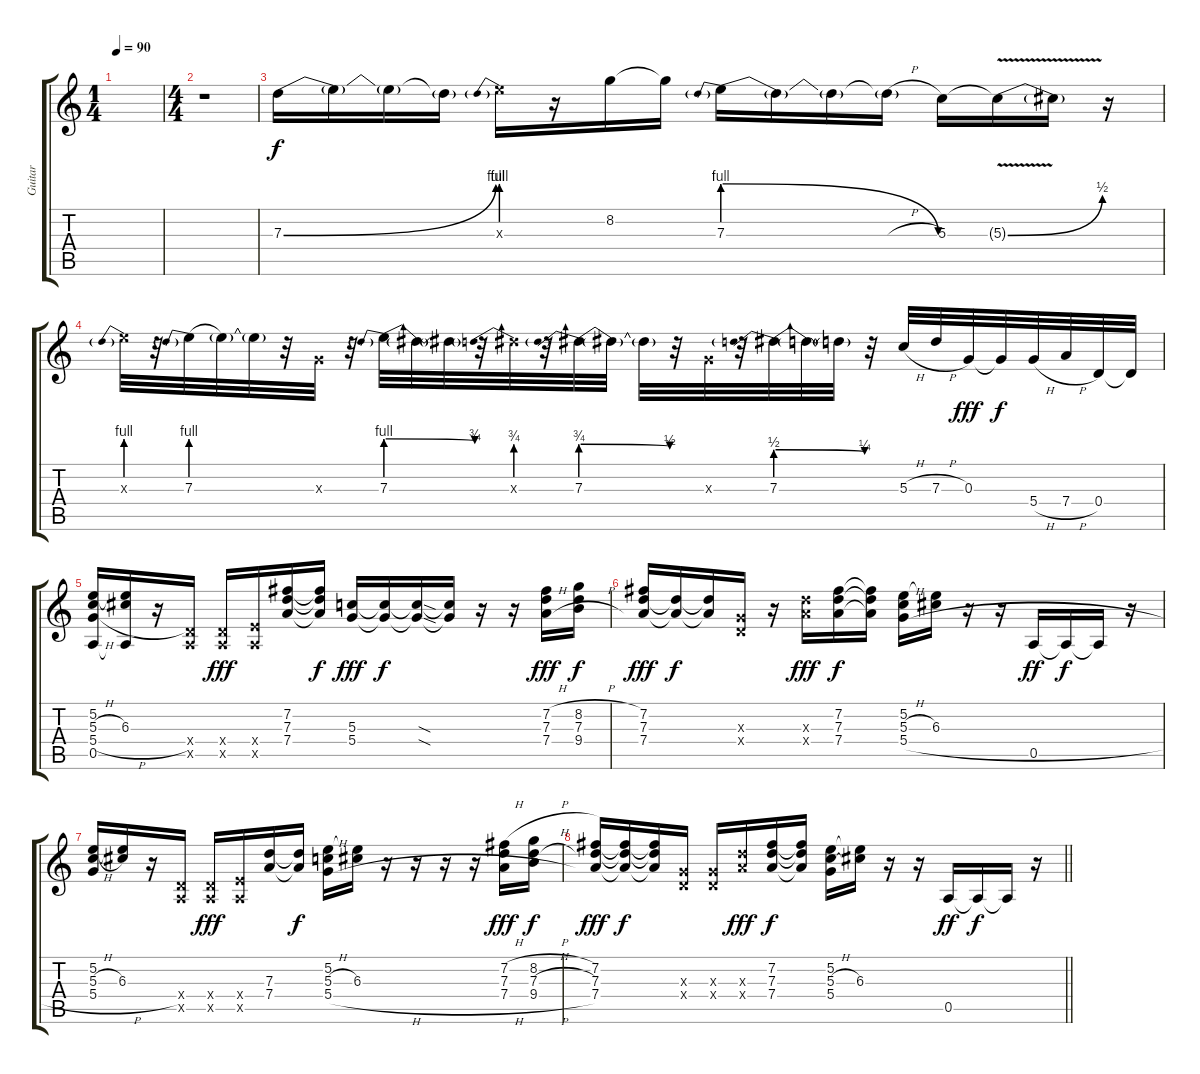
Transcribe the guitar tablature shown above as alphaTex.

\track ("Guitar" "Guitar") {instrument distortionguitar}
\staff {score tabs}
\tuning (E4 B3 G3 D3 A2 E2) {hide}
\ts (1 4)
\tempo 90
\clef g2
\ks c
|
\ts (4 4)
r.1 |
7.3{be (bend 0 0 60 4)}.16{volume 16 balance 6} 7.3{t}.16 7.3{t}.16 7.3{t}.16 7.3{be (prebend 0 4 60 4) x}.16 r.16 8.2.16 8.2{t}.16 7.3{be (prebendrelease 0 4 60 0)}.16 7.3{t}.16 7.3{t}.16 7.3{h t}.16 5.3.16 5.3{be (bend 0 0 60 2) v t}.16 5.3{t}.16 r.16 |
7.3{be (prebend 0 4 60 4) x}.32 r.32 7.3{be (prebend 0 4 60 4)}.32 7.3{t}.32 7.3{t}.32 r.32 0.3{x}.32 r.32 7.3{be (prebendrelease 0 4 60 3)}.32 7.3{t}.32 7.3{t}.32 r.32 7.3{be (prebend 0 3 60 3) x}.32 r.32 7.3{be (prebendrelease 0 3 60 2)}.32 7.3{t}.32 7.3{t}.32 r.32 0.3{x}.32 r.32 7.3{be (prebendrelease 0 2 60 1)}.32 7.3{t}.32 7.3{t}.32 r.32 5.3{h}.32 7.3{h}.32 0.3.32{dy fff} 0.3{t}.32{dy f} 5.4{h}.32 7.4{h}.32 0.4.32 0.4{t}.32 |
(5.2 5.3{h} 5.4{h} 0.5).16 (5.2{t} 6.3 0.5{t}).16 r.16 (0.4{x} 0.5{x}).16 (0.4{x} 0.5{x}).16{dy fff} (2.4{x} 0.5{x}).16 (7.2 7.3 7.4).16 (7.2{t} 7.3{t} 7.4{t}).16{dy f} (5.3 5.4).16{dy fff} (5.3{t} 5.4{t}).16{dy f} (5.3{sod t} 5.4{sod t}).16 (5.3{t} 5.4{t}).16 r.16 r.16 (7.2{h} 7.3 7.4{h}).16{dy fff} (8.2{h} 7.3 9.4{h}).16{dy f} |
(7.2 7.3 7.4).16{dy fff} (7.3{t} 7.4{t}).16{dy f} (7.3{t} 7.4{t}).16 (0.3{x} 0.4{x}).16 r.16 (7.3{x} 7.4{x}).16{dy fff} (7.2 7.3 7.4).16{dy f} (7.2{t} 7.3{t} 7.4{t}).16 (5.2 5.3{h} 5.4{h}).16 (5.2{t} 6.3).16 r.16 r.16 0.5.16{dy ff} 0.5{t}.16{dy f} 0.5{t}.16 r.16 |
(5.2 5.3{h} 5.4{h}).16 (5.2{t} 6.3).16 r.16 (0.4{x} 0.5{x}).16 (0.4{x} 0.5{x}).16{dy fff} (2.4{x} 0.5{x}).16 (7.3 7.4).16 (7.3{t} 7.4{t}).16{dy f} (5.2 5.3{h} 5.4{h}).16 (5.2{t} 6.3).16 r.16 r.16 r.16 r.16 (7.2{h} 7.3 7.4{h}).16{dy fff} (8.2{h} 7.3{h} 9.4{h}).16{dy f} |
\barLineRight lightlight
(7.2 7.3 7.4).16{dy fff} (7.2{t} 7.3{t} 7.4{t}).16{dy f} (7.2{t} 7.3{t} 7.4{t}).16 (0.3{x} 0.4{x}).16 (0.3{x} 0.4{x}).16 (7.3{x} 7.4{x}).16{dy fff} (7.2 7.3 7.4).16{dy f} (7.2{t} 7.3{t} 7.4{t}).16 (5.2 5.3{h} 5.4{h}).16 (5.2{t} 6.3).16 r.16 r.16 0.5.16{dy ff} 0.5{t}.16{dy f} 0.5{t}.16 r.16
